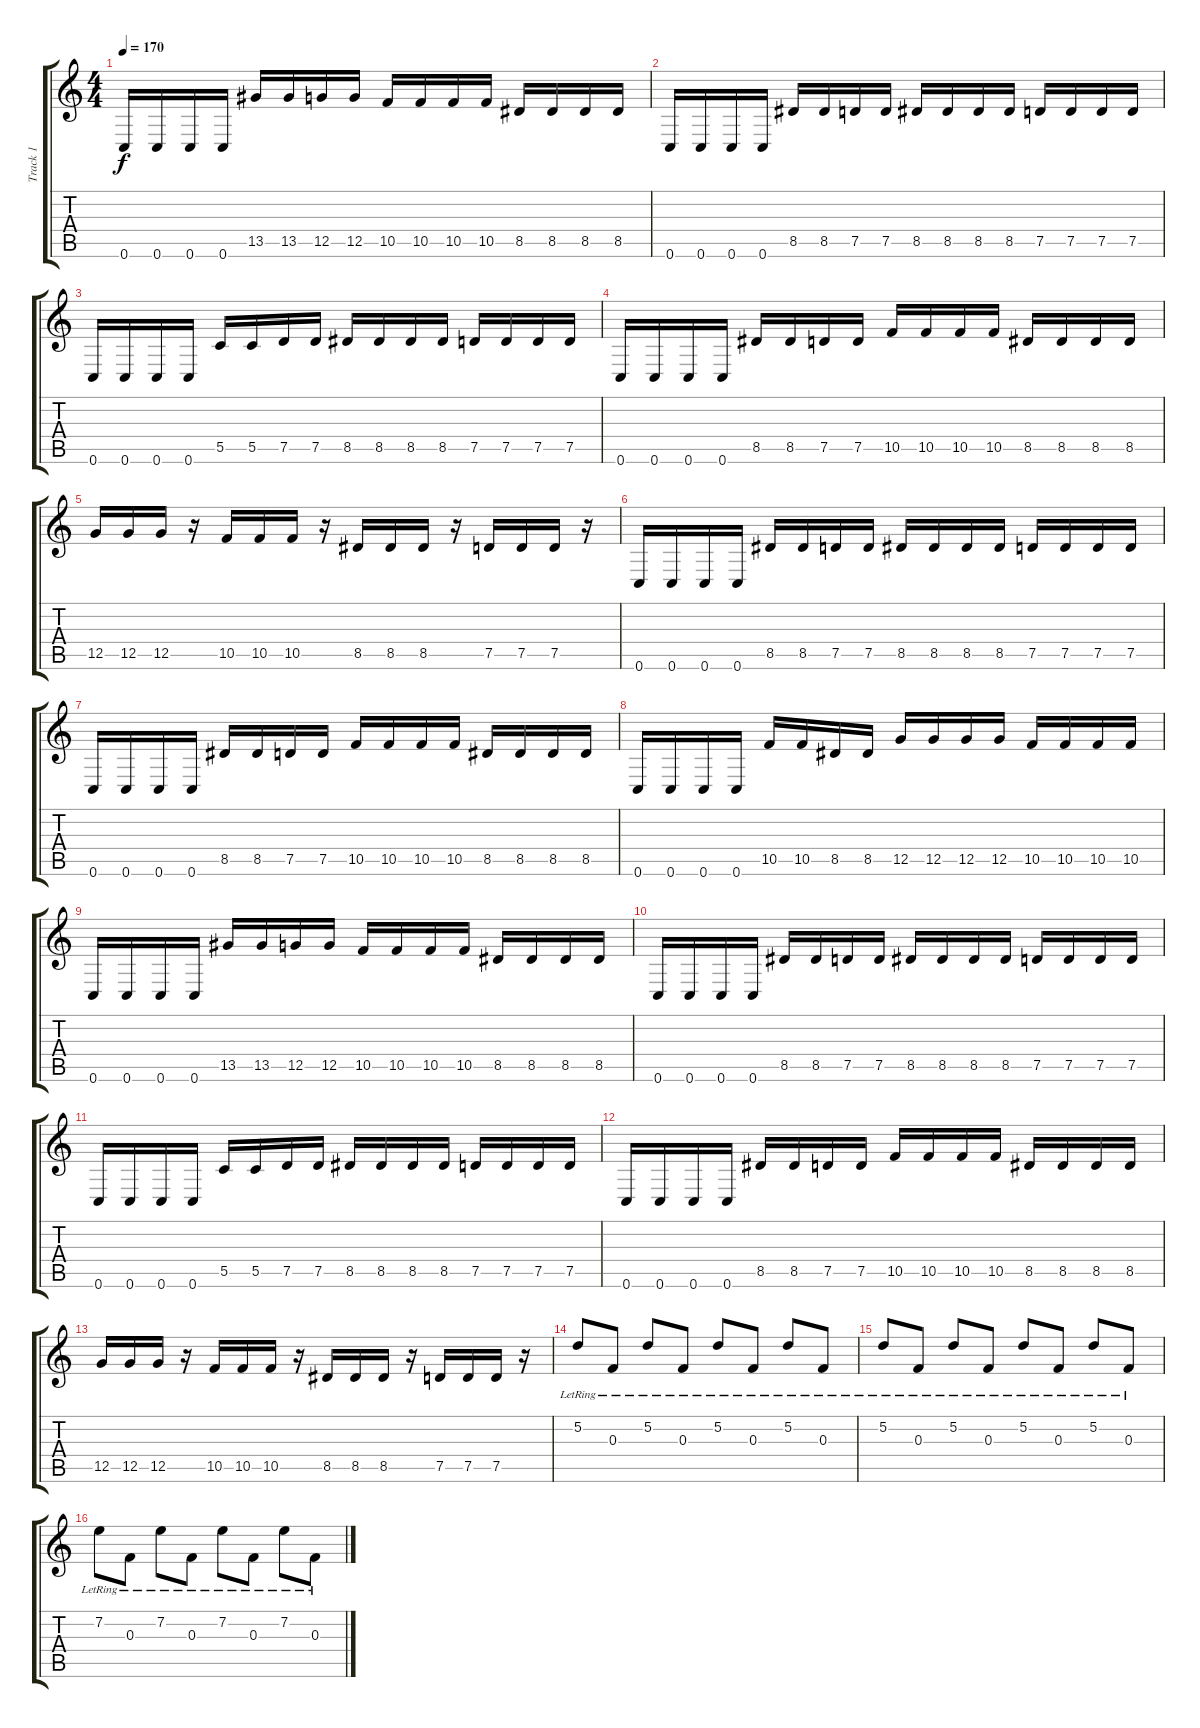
\track ("Track 1" "Track 1") {instrument distortionguitar}
\staff {score tabs}
\tuning (D4 A3 F3 C3 G2 C2) {hide}
\ts (4 4)
\tempo 170
\clef g2
\ks c
0.6.16{dy f} 0.6.16 0.6.16 0.6.16 13.5.16 13.5.16 12.5.16 12.5.16 10.5.16 10.5.16 10.5.16 10.5.16 8.5.16 8.5.16 8.5.16 8.5.16 |
0.6.16 0.6.16 0.6.16 0.6.16 8.5.16 8.5.16 7.5.16 7.5.16 8.5.16 8.5.16 8.5.16 8.5.16 7.5.16 7.5.16 7.5.16 7.5.16 |
0.6.16 0.6.16 0.6.16 0.6.16 5.5.16 5.5.16 7.5.16 7.5.16 8.5.16 8.5.16 8.5.16 8.5.16 7.5.16 7.5.16 7.5.16 7.5.16 |
0.6.16 0.6.16 0.6.16 0.6.16 8.5.16 8.5.16 7.5.16 7.5.16 10.5.16 10.5.16 10.5.16 10.5.16 8.5.16 8.5.16 8.5.16 8.5.16 |
12.5.16 12.5.16 12.5.16 r.16 10.5.16 10.5.16 10.5.16 r.16 8.5.16 8.5.16 8.5.16 r.16 7.5.16 7.5.16 7.5.16 r.16 |
0.6.16 0.6.16 0.6.16 0.6.16 8.5.16 8.5.16 7.5.16 7.5.16 8.5.16 8.5.16 8.5.16 8.5.16 7.5.16 7.5.16 7.5.16 7.5.16 |
0.6.16 0.6.16 0.6.16 0.6.16 8.5.16 8.5.16 7.5.16 7.5.16 10.5.16 10.5.16 10.5.16 10.5.16 8.5.16 8.5.16 8.5.16 8.5.16 |
0.6.16 0.6.16 0.6.16 0.6.16 10.5.16 10.5.16 8.5.16 8.5.16 12.5.16 12.5.16 12.5.16 12.5.16 10.5.16 10.5.16 10.5.16 10.5.16 |
0.6.16 0.6.16 0.6.16 0.6.16 13.5.16 13.5.16 12.5.16 12.5.16 10.5.16 10.5.16 10.5.16 10.5.16 8.5.16 8.5.16 8.5.16 8.5.16 |
0.6.16 0.6.16 0.6.16 0.6.16 8.5.16 8.5.16 7.5.16 7.5.16 8.5.16 8.5.16 8.5.16 8.5.16 7.5.16 7.5.16 7.5.16 7.5.16 |
0.6.16 0.6.16 0.6.16 0.6.16 5.5.16 5.5.16 7.5.16 7.5.16 8.5.16 8.5.16 8.5.16 8.5.16 7.5.16 7.5.16 7.5.16 7.5.16 |
0.6.16 0.6.16 0.6.16 0.6.16 8.5.16 8.5.16 7.5.16 7.5.16 10.5.16 10.5.16 10.5.16 10.5.16 8.5.16 8.5.16 8.5.16 8.5.16 |
12.5.16 12.5.16 12.5.16 r.16 10.5.16 10.5.16 10.5.16 r.16 8.5.16 8.5.16 8.5.16 r.16 7.5.16 7.5.16 7.5.16 r.16 |
5.2{lr}.8{volume 3 instrument acousticguitarsteel} 0.3{lr}.8 5.2{lr}.8 0.3{lr}.8 5.2{lr}.8 0.3{lr}.8 5.2{lr}.8 0.3{lr}.8 |
5.2{lr}.8 0.3{lr}.8 5.2{lr}.8 0.3{lr}.8 5.2{lr}.8 0.3{lr}.8 5.2{lr}.8 0.3{lr}.8 |
7.2{lr}.8{volume 7} 0.3{lr}.8 7.2{lr}.8 0.3{lr}.8 7.2{lr}.8 0.3{lr}.8 7.2{lr}.8 0.3{lr}.8
